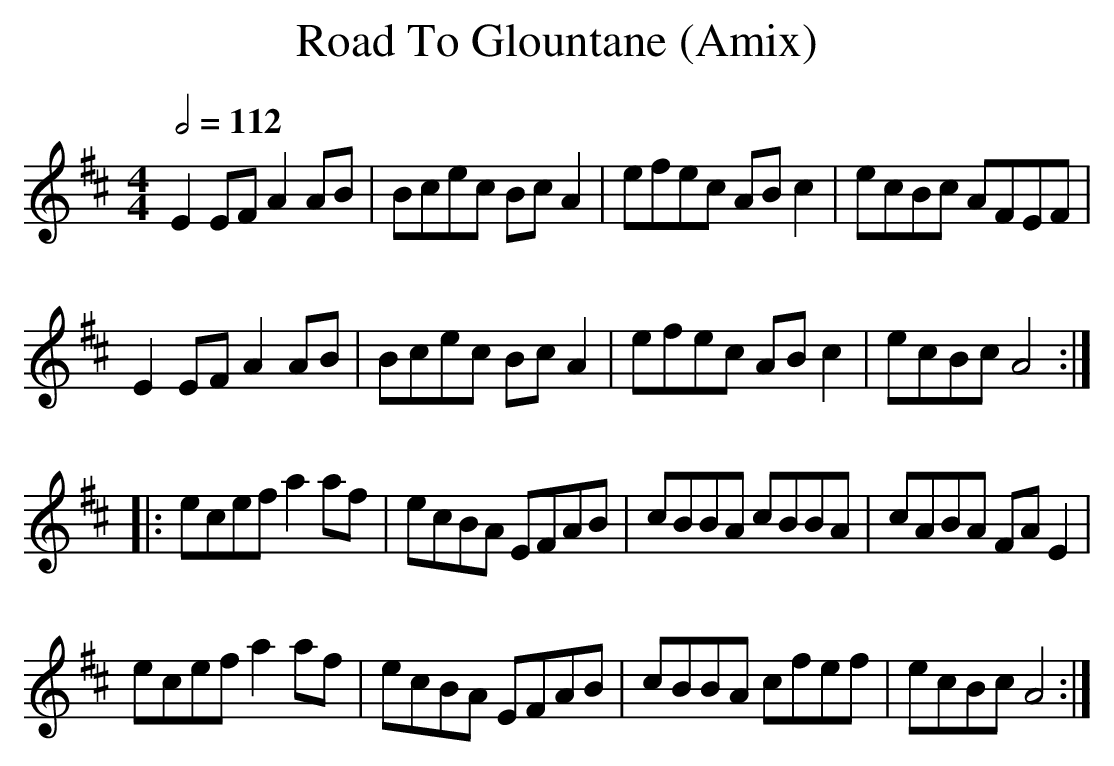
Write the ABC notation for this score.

X:1
T:Road To Glountane (Amix)
Q:1/2=112
M:4/4
L:1/8
K:Amix
E2EF A2AB|Bcec BcA2|efec ABc2|ecBc AFEF|
E2EF A2AB|Bcec BcA2|efec ABc2|ecBc A4:|
|:ecef a2 af|ecBA EFAB|cBBA cBBA|cABA FAE2|
ecef a2 af|ecBA EFAB|cBBA cfef|ecBc A4:|
